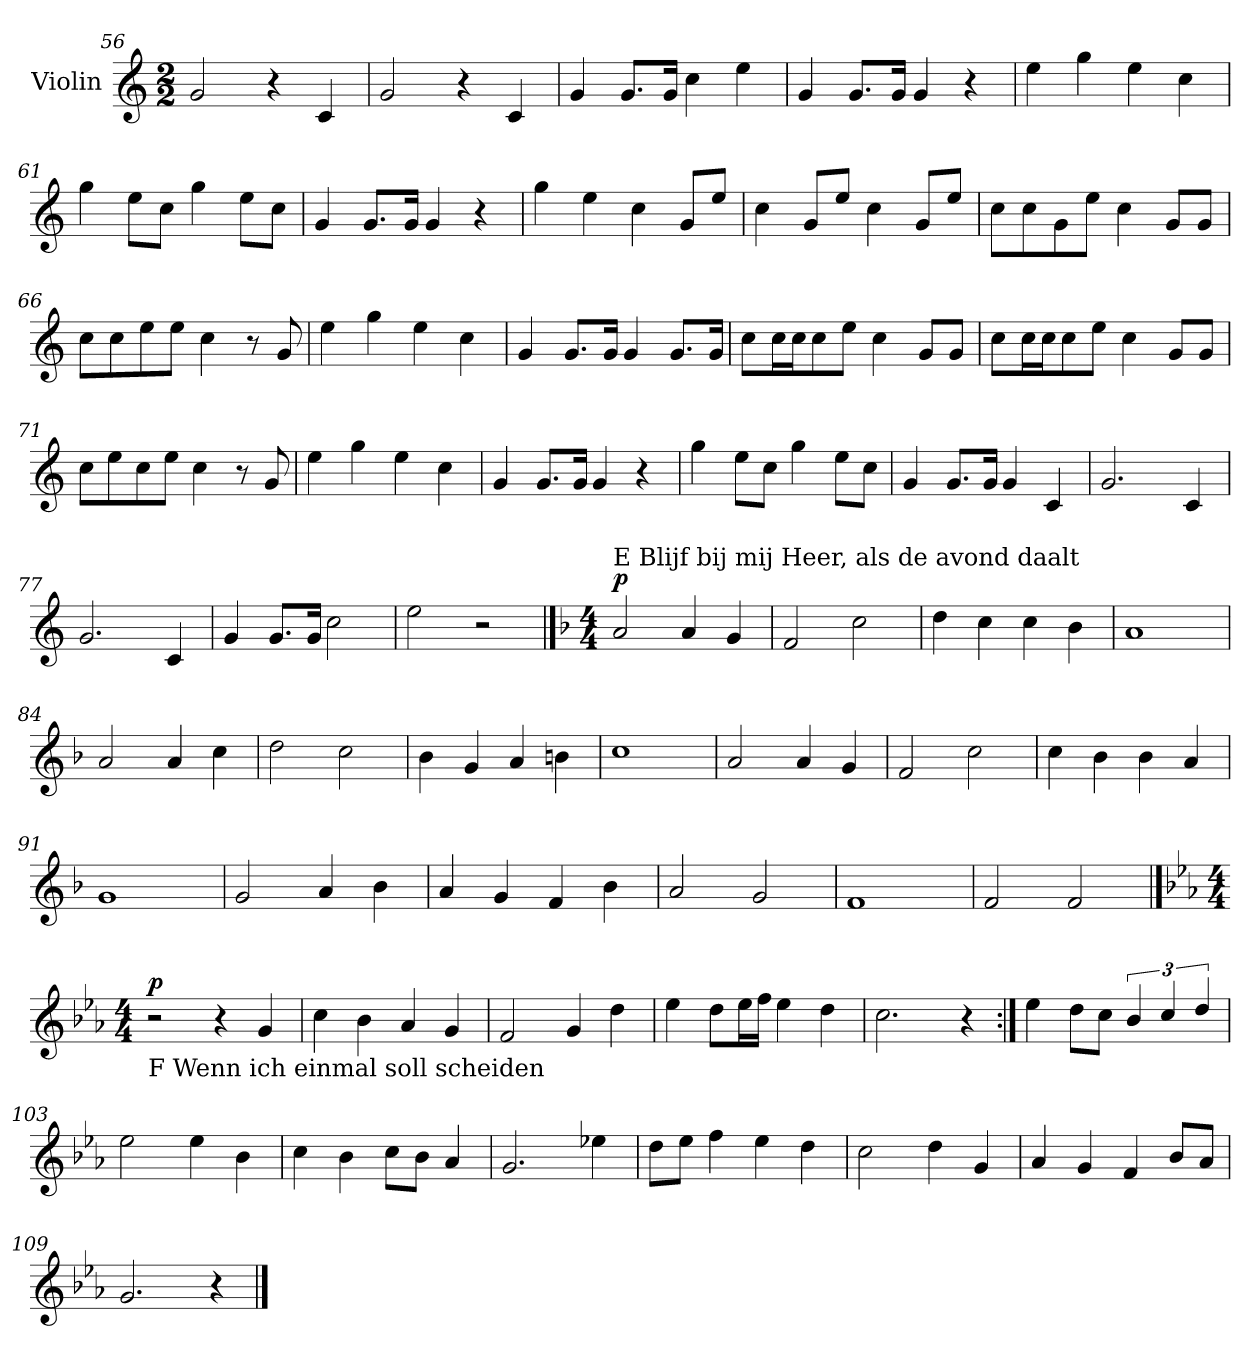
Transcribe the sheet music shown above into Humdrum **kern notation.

**kern	**dynam
*part1	*part1
*staff1	*staff1
*I"Violin	*
*I'Vln	*
*clefG2	*
*k[]	*
*C:	*
*M2/2	*
=56	=56
2g/	.
4r	.
4c/	.
=57	=57
2g/	.
4r	.
4c/	.
=58	=58
4g/	.
8.g/L	.
16g/J	.
4cc\	.
4ee\	.
=59	=59
4g/	.
8.g/L	.
16g/J	.
4g/	.
4r	.
=60	=60
4ee\	.
4gg\	.
4ee\	.
4cc\	.
=61	=61
4gg\	.
8ee\L	.
8cc\J	.
4gg\	.
8ee\L	.
8cc\J	.
!!LO:LB:g=z
=62	=62
4g/	.
8.g/L	.
16g/J	.
4g/	.
4r	.
=63	=63
4gg\	.
4ee\	.
4cc\	.
8g/L	.
8ee/J	.
=64	=64
4cc\	.
8g/L	.
8ee/J	.
4cc\	.
8g/L	.
8ee/J	.
=65	=65
8cc\L	.
8cc\	.
8g\	.
8ee\J	.
4cc\	.
8g/L	.
8g/J	.
=66	=66
8cc\L	.
8cc\	.
8ee\	.
8ee\J	.
4cc\	.
8r	.
8g/	.
=67	=67
4ee\	.
4gg\	.
4ee\	.
4cc\	.
=68	=68
4g/	.
8.g/L	.
16g/J	.
4g/	.
8.g/L	.
16g/J	.
!!LO:LB:g=z
=69	=69
8cc\L	.
16cc\	.
16cc\	.
8cc\	.
8ee\J	.
4cc\	.
8g/L	.
8g/J	.
=70	=70
8cc\L	.
16cc\	.
16cc\	.
8cc\	.
8ee\J	.
4cc\	.
8g/L	.
8g/J	.
=71	=71
8cc\L	.
8ee\	.
8cc\	.
8ee\J	.
4cc\	.
8r	.
8g/	.
=72	=72
4ee\	.
4gg\	.
4ee\	.
4cc\	.
=73	=73
4g/	.
8.g/L	.
16g/J	.
4g/	.
4r	.
=74	=74
4gg\	.
8ee\L	.
8cc\J	.
4gg\	.
8ee\L	.
8cc\J	.
=75	=75
4g/	.
8.g/L	.
16g/J	.
4g/	.
4c/	.
=76	=76
2.g/	.
4c/	.
!!LO:PB:g=z
=77	=77
2.g/	.
4c/	.
=78	=78
4g/	.
8.g/L	.
16g/J	.
2cc\	.
=79	=79
2ee\	.
2r	.
==80	==80
*k[b-]	*
*F:	*
*M4/4	*
!LO:TX:a:t=E  Blijf bij mij Heer, als de avond daalt	!
!	!LO:DY:a
2a/	p
4a/	.
4g/	.
=81	=81
2f/	.
2cc\	.
=82	=82
4dd\	.
4cc\	.
4cc\	.
4b-\	.
=83	=83
1a	.
=84	=84
2a/	.
4a/	.
4cc\	.
=85	=85
2dd\	.
2cc\	.
=86	=86
4b-\	.
4g/	.
4a/	.
4bn\	.
=87	=87
1cc	.
=88	=88
2a/	.
4a/	.
4g/	.
=89	=89
2f/	.
2cc\	.
!!LO:LB:g=z
=90	=90
4cc\	.
4b-\	.
4b-\	.
4a/	.
=91	=91
1g	.
=92	=92
2g/	.
4a/	.
4b-\	.
=93	=93
4a/	.
4g/	.
4f/	.
4b-\	.
=94	=94
2a/	.
2g/	.
=95	=95
1f	.
=96	=96
2f/	.
2f/	.
==97	==97
*k[b-e-a-]	*
*E-:	*
*M4/4	*
!LO:TX:b:t=F  Wenn ich einmal soll scheiden	!
!	!LO:DY:a
2r	p
4r	.
4g/	.
=98	=98
4cc\	.
4b-\	.
4a-/	.
4g/	.
=99	=99
2f/	.
4g/	.
4dd\	.
=100	=100
4ee-\	.
8dd\L	.
16ee-\	.
16ff\J	.
4ee-\	.
4dd\	.
=101	=101
2.cc\	.
4r	.
!!LO:LB:g=z
=102:|!	=102:|!
4ee-\	.
8dd\L	.
8cc\J	.
6b-/	.
6cc/	.
6dd/	.
=103	=103
2ee-\	.
4ee-\	.
4b-\	.
=104	=104
4cc\	.
4b-\	.
8cc\L	.
8b-\J	.
4a-/	.
=105	=105
2.g/	.
4ee-X\	.
=106	=106
8dd\L	.
8ee-\J	.
4ff\	.
4ee-\	.
4dd\	.
=107	=107
2cc\	.
4dd\	.
4g/	.
=108	=108
4a-/	.
4g/	.
4f/	.
8b-/L	.
8a-/J	.
=109	=109
2.g/	.
4r	.
==	==
*-	*-
